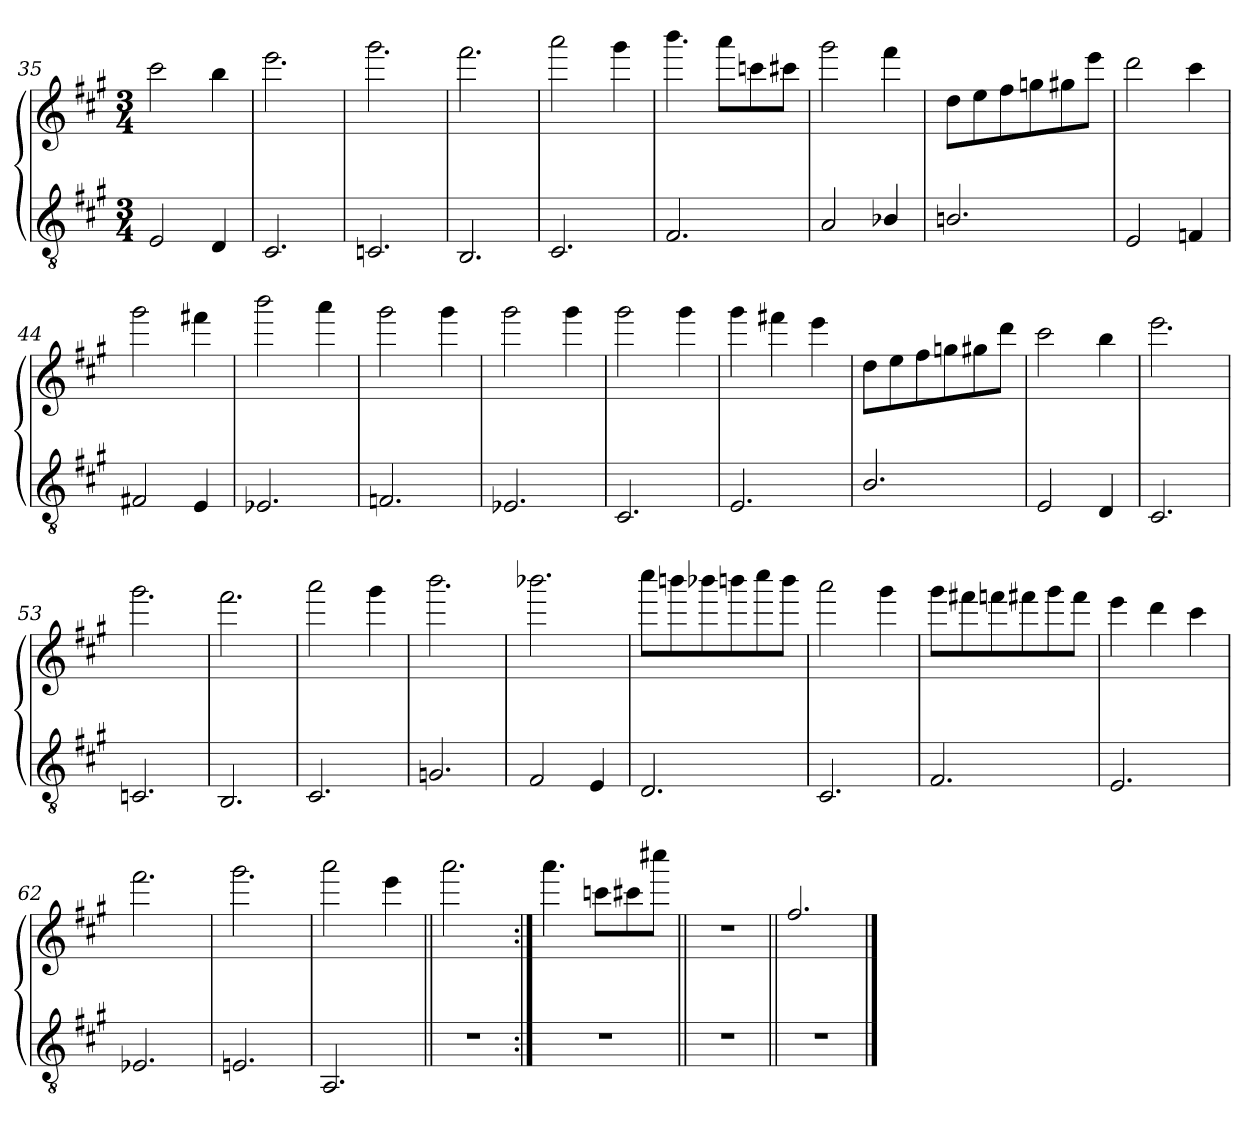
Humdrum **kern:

**kern	**kern
*part2	*part1
*staff2	*staff1
*clefGv2	*clefG2
*k[f#c#g#]	*k[f#c#g#]
*A:	*A:
*M3/4	*M3/4
=35	=35
*	*^
2E/	2ccc#\	2ryy
4D/	4bb\	4ryy
=36	=36	=36
2.C#/	2.eee\	2.ryy
!!LO:PB:g=z	!!
=37	=37	=37
2.Cn/	2.ggg#\	2.ryy
=38	=38	=38
2.BB/	2.fff#\	2.ryy
=39	=39	=39
2.C#/	2aaa\	2.ryy
.	4ggg#\	.
=40	=40	=40
2.F#/	4.bbb\	2.ryy
.	8aaa\L	.
.	8cccn\	.
.	8ccc#X\J	.
=41	=41	=41
2A/	2ggg#\	2.ryy
4B-X/	4fff#\	.
!!LO:LB:g=z	!!
=42	=42	=42
2.Bn/	8dd\L	2.ryy
.	8ee\	.
.	8ff#\	.
.	8ggn\	.
.	8gg#X\	.
.	8eee\J	.
=43	=43	=43
2E/	2ddd\	2ryy
4Fn/	4ccc#\	4ryy
=44	=44	=44
2F#X/	2ggg#\	2ryy
4E/	4fff#X\	4ryy
=45	=45	=45
2.E-X/	2bbb\	2.ryy
.	4aaa\	.
=46	=46	=46
2.Fn/	2ggg#\	2.ryy
.	4ggg#\	.
!!LO:LB:g=z	!!
=47	=47	=47
2.E-X/	2ggg#\	2.ryy
.	4ggg#\	.
=48	=48	=48
2.C#/	2ggg#\	2.ryy
.	4ggg#\	.
=49	=49	=49
2.E/	4ggg#\	2.ryy
.	4fff#X\	.
.	4eee\	.
=50	=50	=50
2.B/	8dd\L	2.ryy
.	8ee\	.
.	8ff#\	.
.	8ggn\	.
.	8gg#X\	.
.	8ddd\J	.
=51	=51	=51
2E/	2ccc#\	2ryy
4D/	4bb\	4ryy
!!LO:LB:g=z	!!
=52	=52	=52
2.C#/	2.eee\	2.ryy
=53	=53	=53
2.Cn/	2.ggg#\	2.ryy
=54	=54	=54
2.BB/	2.fff#\	2.ryy
=55	=55	=55
2.C#/	2aaa\	2.ryy
.	4ggg#\	.
=56	=56	=56
2.Gn/	2.bbb\	2.ryy
=57	=57	=57
2F#/	2.bbb-X\	2ryy
4E/	.	4ryy
!!LO:LB:g=z	!!
=58	=58	=58
2.D/	8cccc#\L	2.ryy
.	8bbbn\	.
.	8bbb-X\	.
.	8bbbn\	.
.	8cccc#\	.
.	8bbb\J	.
=59	=59	=59
2.C#/	2aaa\	2.ryy
.	4ggg#\	.
=60	=60	=60
2.F#/	8ggg#\L	2.ryy
.	8fff#X\	.
.	8fffn\	.
.	8fff#X\	.
.	8ggg#\	.
.	8fff#\J	.
=61	=61	=61
2.E/	4eee\	2.ryy
.	4ddd\	.
.	4ccc#\	.
=62	=62	=62
2.E-X/	2.fff#\	2.ryy
!!LO:LB:g=z	!!
=63	=63	=63
2.En/	2.ggg#\	2.ryy
=64	=64	=64
2.AA/	2aaa\	2.ryy
.	4eee\	.
=65||	=65||	=65||
2.r	2.aaa\	2.ryy
=66:|!	=66:|!	=66:|!
2.r	4.aaa\	2ryy
.	8cccn\L	.
.	8ccc#X\	4ryy
.	8cccc#X\J	.
*	*v	*v
=67||	=67||
2.r	2.r
=68||	=68||
*	*^
2.r	2.ff#/	2.ryy
*	*v	*v
==	==
*-	*-
